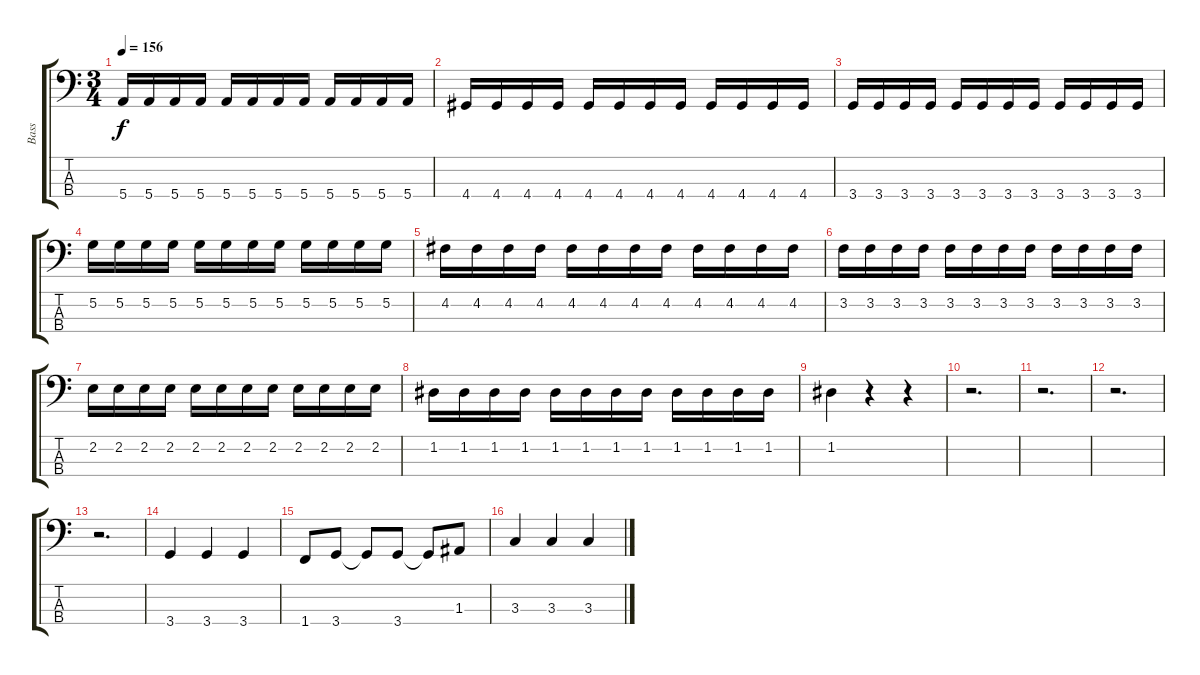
\track ("Bass" "Bass") {instrument electricbassfinger}
\staff {score tabs}
\tuning (G2 D2 A1 E1) {hide}
\ts (3 4)
\tempo 156
\clef f4
\ks c
5.4.16{dy f} 5.4.16 5.4.16 5.4.16 5.4.16 5.4.16 5.4.16 5.4.16 5.4.16 5.4.16 5.4.16 5.4.16 |
4.4.16 4.4.16 4.4.16 4.4.16 4.4.16 4.4.16 4.4.16 4.4.16 4.4.16 4.4.16 4.4.16 4.4.16 |
3.4.16 3.4.16 3.4.16 3.4.16 3.4.16 3.4.16 3.4.16 3.4.16 3.4.16 3.4.16 3.4.16 3.4.16 |
5.2.16 5.2.16 5.2.16 5.2.16 5.2.16 5.2.16 5.2.16 5.2.16 5.2.16 5.2.16 5.2.16 5.2.16 |
4.2.16 4.2.16 4.2.16 4.2.16 4.2.16 4.2.16 4.2.16 4.2.16 4.2.16 4.2.16 4.2.16 4.2.16 |
3.2.16 3.2.16 3.2.16 3.2.16 3.2.16 3.2.16 3.2.16 3.2.16 3.2.16 3.2.16 3.2.16 3.2.16 |
2.2.16 2.2.16 2.2.16 2.2.16 2.2.16 2.2.16 2.2.16 2.2.16 2.2.16 2.2.16 2.2.16 2.2.16 |
1.2.16 1.2.16 1.2.16 1.2.16 1.2.16 1.2.16 1.2.16 1.2.16 1.2.16 1.2.16 1.2.16 1.2.16 |
1.2.4 r.4 r.4 |
r.2{d} |
r.2{d} |
r.2{d} |
r.2{d} |
3.4.4 3.4.4 3.4.4 |
1.4.8 3.4.8 3.4{t}.8 3.4.8 3.4{t}.8 1.3.8 |
3.3.4 3.3.4 3.3.4
